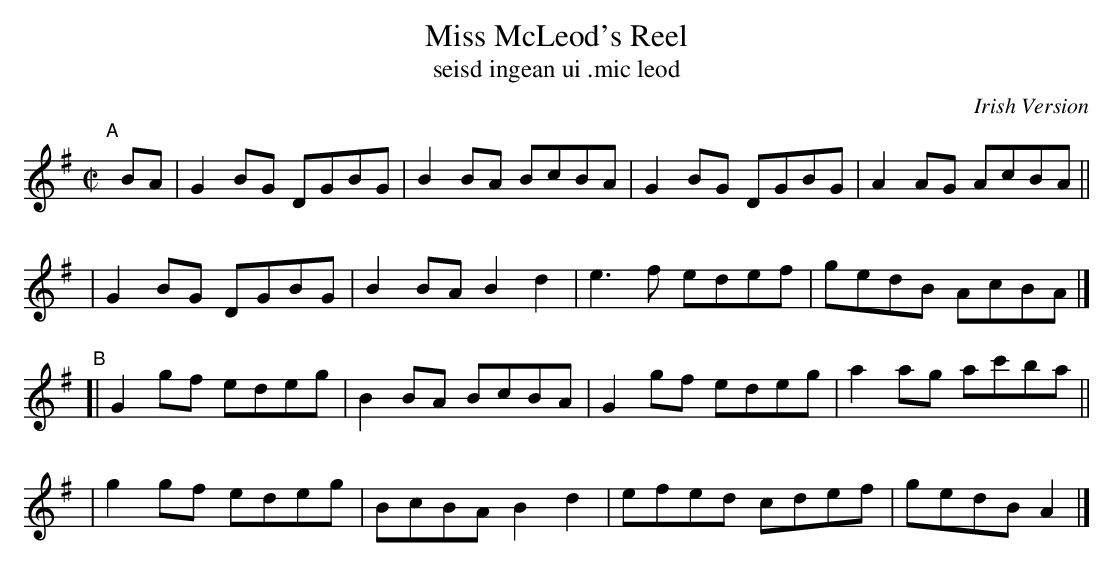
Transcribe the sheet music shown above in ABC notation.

X:1
T: Miss McLeod's Reel
T: seisd ingean ui \.mic leod
O: Irish Version
M: C|
L: 1/8
K: G
"^A"[|] BA \
| G2BG DGBG | B2BA BcBA | G2BG DGBG | A2AG AcBA ||
| G2BG DGBG | B2BA B2d2 | e3f edef | gedB AcBA |]
"^B"\
[|G2gf edeg | B2BA BcBA | G2gf edeg | a2ag ac'ba ||
| g2gf edeg | BcBA B2d2 | efed cdef | gedB A2 |]
